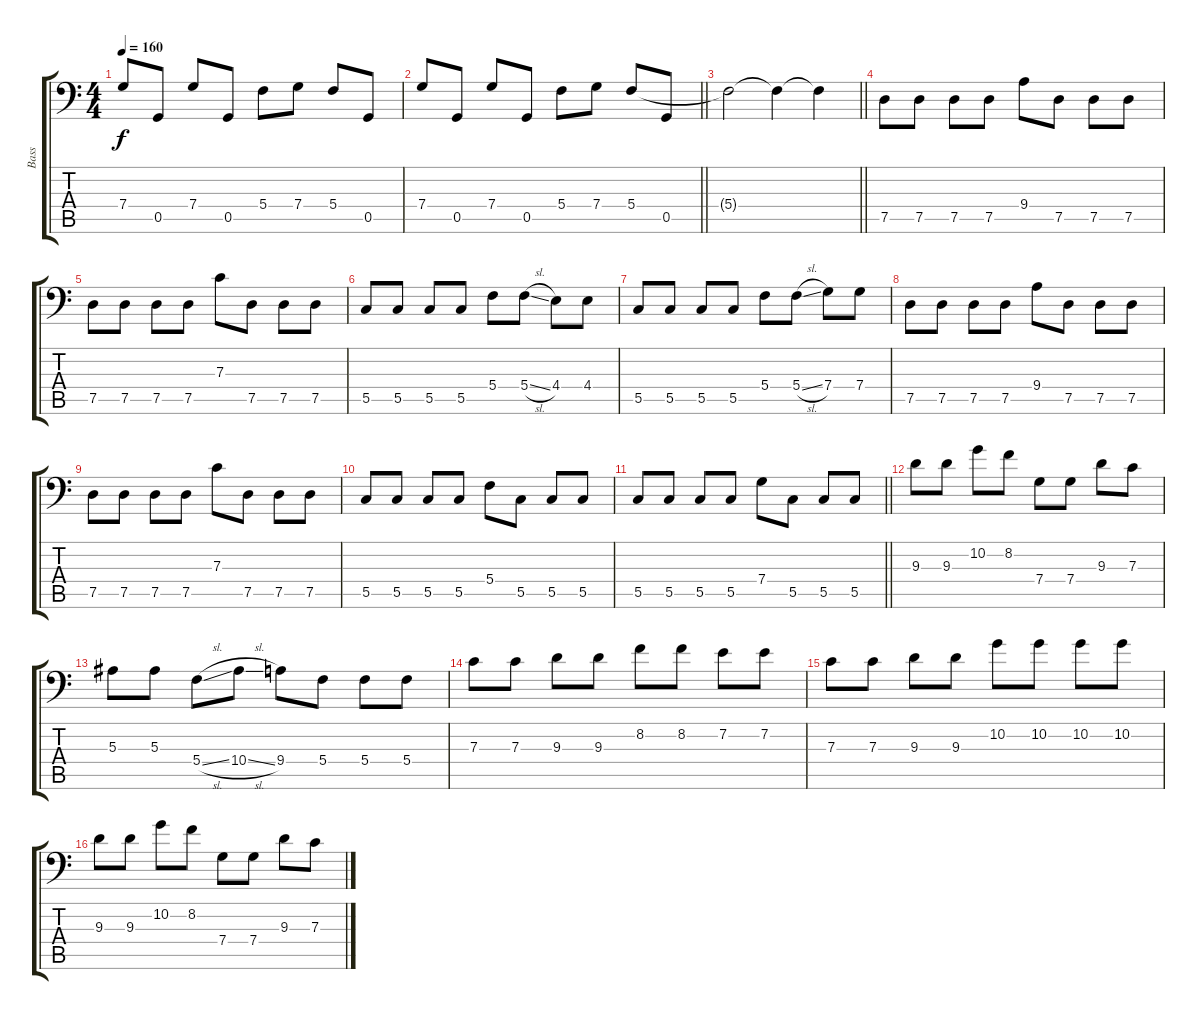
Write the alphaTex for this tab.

\track ("Bass" "Bass") {instrument fretlessbass}
\staff {score tabs}
\tuning (D3 A2 F2 C2 G1 D1) {hide}
\ts (4 4)
\tempo 160
\clef f4
\ks c
7.4.8{dy f instrument fretlessbass} 0.5.8 7.4.8 0.5.8 5.4.8 7.4.8 5.4.8 0.5.8 |
\barLineRight lightlight
7.4.8 0.5.8 7.4.8 0.5.8 5.4.8 7.4.8 5.4.8 0.5.8 |
\barLineRight lightlight
5.4{t}.2 5.4{t}.4 5.4{t}.4 |
7.5.8 7.5.8 7.5.8 7.5.8 9.4.8 7.5.8 7.5.8 7.5.8 |
7.5.8 7.5.8 7.5.8 7.5.8 7.3.8 7.5.8 7.5.8 7.5.8 |
5.5.8 5.5.8 5.5.8 5.5.8 5.4.8 5.4{sl}.8 4.4.8 4.4.8 |
5.5.8 5.5.8 5.5.8 5.5.8 5.4.8 5.4{sl}.8 7.4.8 7.4.8 |
7.5.8 7.5.8 7.5.8 7.5.8 9.4.8 7.5.8 7.5.8 7.5.8 |
7.5.8 7.5.8 7.5.8 7.5.8 7.3.8 7.5.8 7.5.8 7.5.8 |
5.5.8 5.5.8 5.5.8 5.5.8 5.4.8 5.5.8 5.5.8 5.5.8 |
\barLineRight lightlight
5.5.8 5.5.8 5.5.8 5.5.8 7.4.8 5.5.8 5.5.8 5.5.8 |
9.3.8 9.3.8 10.2.8 8.2.8 7.4.8 7.4.8 9.3.8 7.3.8 |
5.3.8 5.3.8 5.4{sl}.8 10.4{sl}.8 9.4.8 5.4.8 5.4.8 5.4.8 |
7.3.8 7.3.8 9.3.8 9.3.8 8.2.8 8.2.8 7.2.8 7.2.8 |
7.3.8 7.3.8 9.3.8 9.3.8 10.2.8 10.2.8 10.2.8 10.2.8 |
9.3.8 9.3.8 10.2.8 8.2.8 7.4.8 7.4.8 9.3.8 7.3.8
